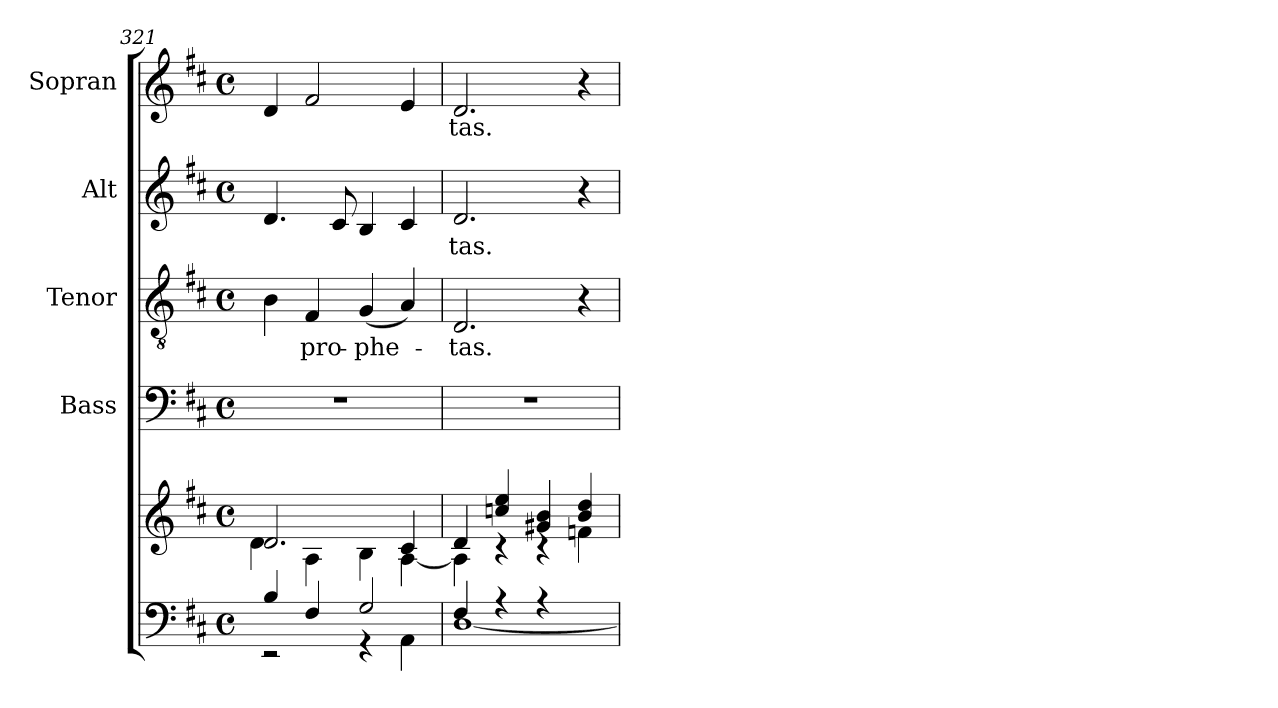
**kern	**kern	**kern	**kern	**text	**kern	**text	**kern	**text
*part5	*part5	*part4	*part3	*part3	*part2	*part2	*part1	*part1
*staff6	*staff5	*staff4	*staff3	*staff3	*staff2	*staff2	*staff1	*staff1
*	*	*I"Bass	*I"Tenor	*	*I"Alt	*	*I"Sopran	*
*	*	*I'B.	*I'T.	*	*I'A.	*	*I'S.	*
*clefF4	*clefG2	*clefF4	*clefGv2	*	*clefG2	*	*clefG2	*
*k[f#c#]	*k[f#c#]	*k[f#c#]	*k[f#c#]	*	*k[f#c#]	*	*k[f#c#]	*
*D:	*D:	*D:	*D:	*	*D:	*	*D:	*
*M4/4	*M4/4	*M4/4	*M4/4	*	*M4/4	*	*M4/4	*
*met(c)	*met(c)	*met(c)	*met(c)	*	*met(c)	*	*met(c)	*
=321	=321	=321	=321	=321	=321	=321	=321	=321
*^	*^	*	*	*	*	*	*	*
4B/	2rFF	2.d/	4d\	1r	4B\	.	4.d/	.	4d/	.
!	!	!	!	!	!	!LO:LY:b	!	!	!	!
4F#/	.	.	4A\	.	4F#/	pro-	.	.	2f#/	.
.	.	.	.	.	.	.	8c#/	.	.	.
!	!	!	!	!	!	!LO:LY:b	!	!	!	!
2G/	4rGG	.	4B\	.	(<4G/	-phe-	4B/	.	.	.
.	4AA\	4c#/	[<4A\	.	4A/)	.	4c#/	.	4e/	.
=322	=322	=322	=322	=322	=322	=322	=322	=322	=322	=322
!	!	!	!	!	!	!LO:LY:b	!	!LO:LY:b	!	!LO:LY:b
4F#/	[<1D	4d/	4A\]	1r	2.D/	-tas.	2.d/	-tas.	2.d/	-tas.
4rA	.	4ccn/ 4ee/	4rB	.	.	.	.	.	.	.
4rA	.	4g#X/ 4b/	4rB	.	.	.	.	.	.	.
4ryy	.	4b/ 4dd/	4fn\	.	4r	.	4r	.	4r	.
*v	*v	*	*	*	*	*	*	*	*	*
*	*v	*v	*	*	*	*	*	*	*
=	=	=	=	=	=	=	=	=
*-	*-	*-	*-	*-	*-	*-	*-	*-
